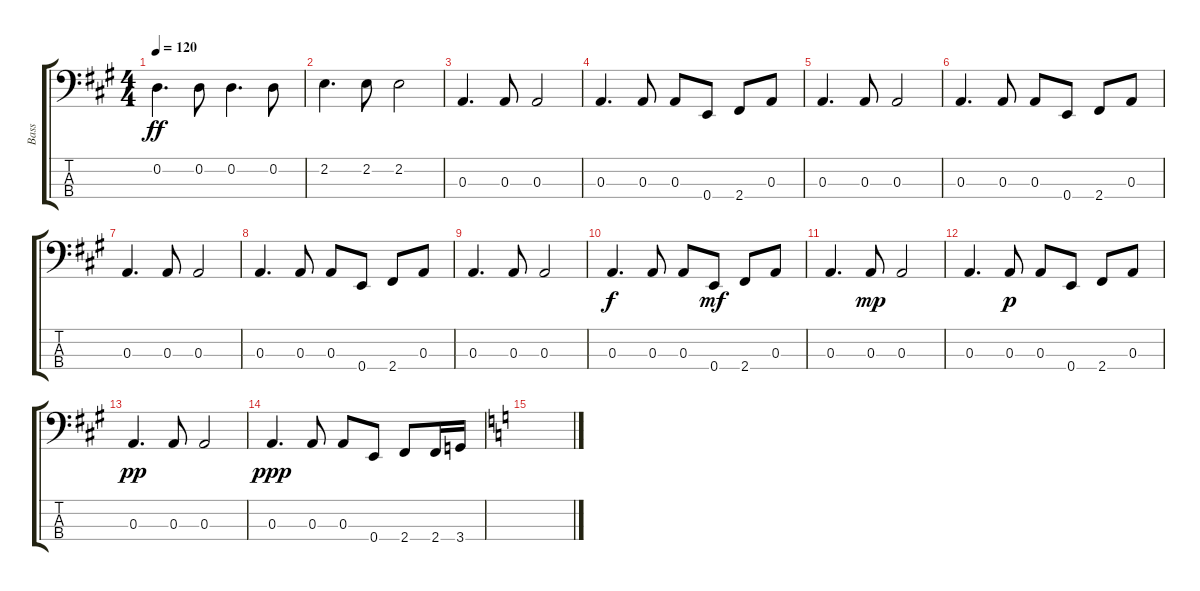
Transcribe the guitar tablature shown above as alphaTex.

\track ("Bass" "Bass") {instrument electricbasspick}
\staff {score tabs}
\tuning (G2 D2 A1 E1) {hide}
\ts (4 4)
\tempo 120
\clef f4
\ks a
0.2.4{d dy ff} 0.2.8 0.2.4{d} 0.2.8 |
2.2.4{d} 2.2.8 2.2.2 |
0.3.4{d} 0.3.8 0.3.2 |
0.3.4{d} 0.3.8 0.3.8 0.4.8 2.4.8 0.3.8 |
0.3.4{d} 0.3.8 0.3.2 |
0.3.4{d} 0.3.8 0.3.8 0.4.8 2.4.8 0.3.8 |
0.3.4{d} 0.3.8 0.3.2 |
0.3.4{d} 0.3.8 0.3.8 0.4.8 2.4.8 0.3.8 |
0.3.4{d} 0.3.8 0.3.2 |
0.3.4{d dy f} 0.3.8 0.3.8 0.4.8{dy mf} 2.4.8 0.3.8 |
0.3.4{d} 0.3.8{dy mp} 0.3.2 |
0.3.4{d} 0.3.8{dy p} 0.3.8 0.4.8 2.4.8 0.3.8 |
0.3.4{d dy pp} 0.3.8 0.3.2 |
0.3.4{d dy ppp} 0.3.8 0.3.8 0.4.8 2.4.8 2.4.16 3.4.16 |
\ks c
